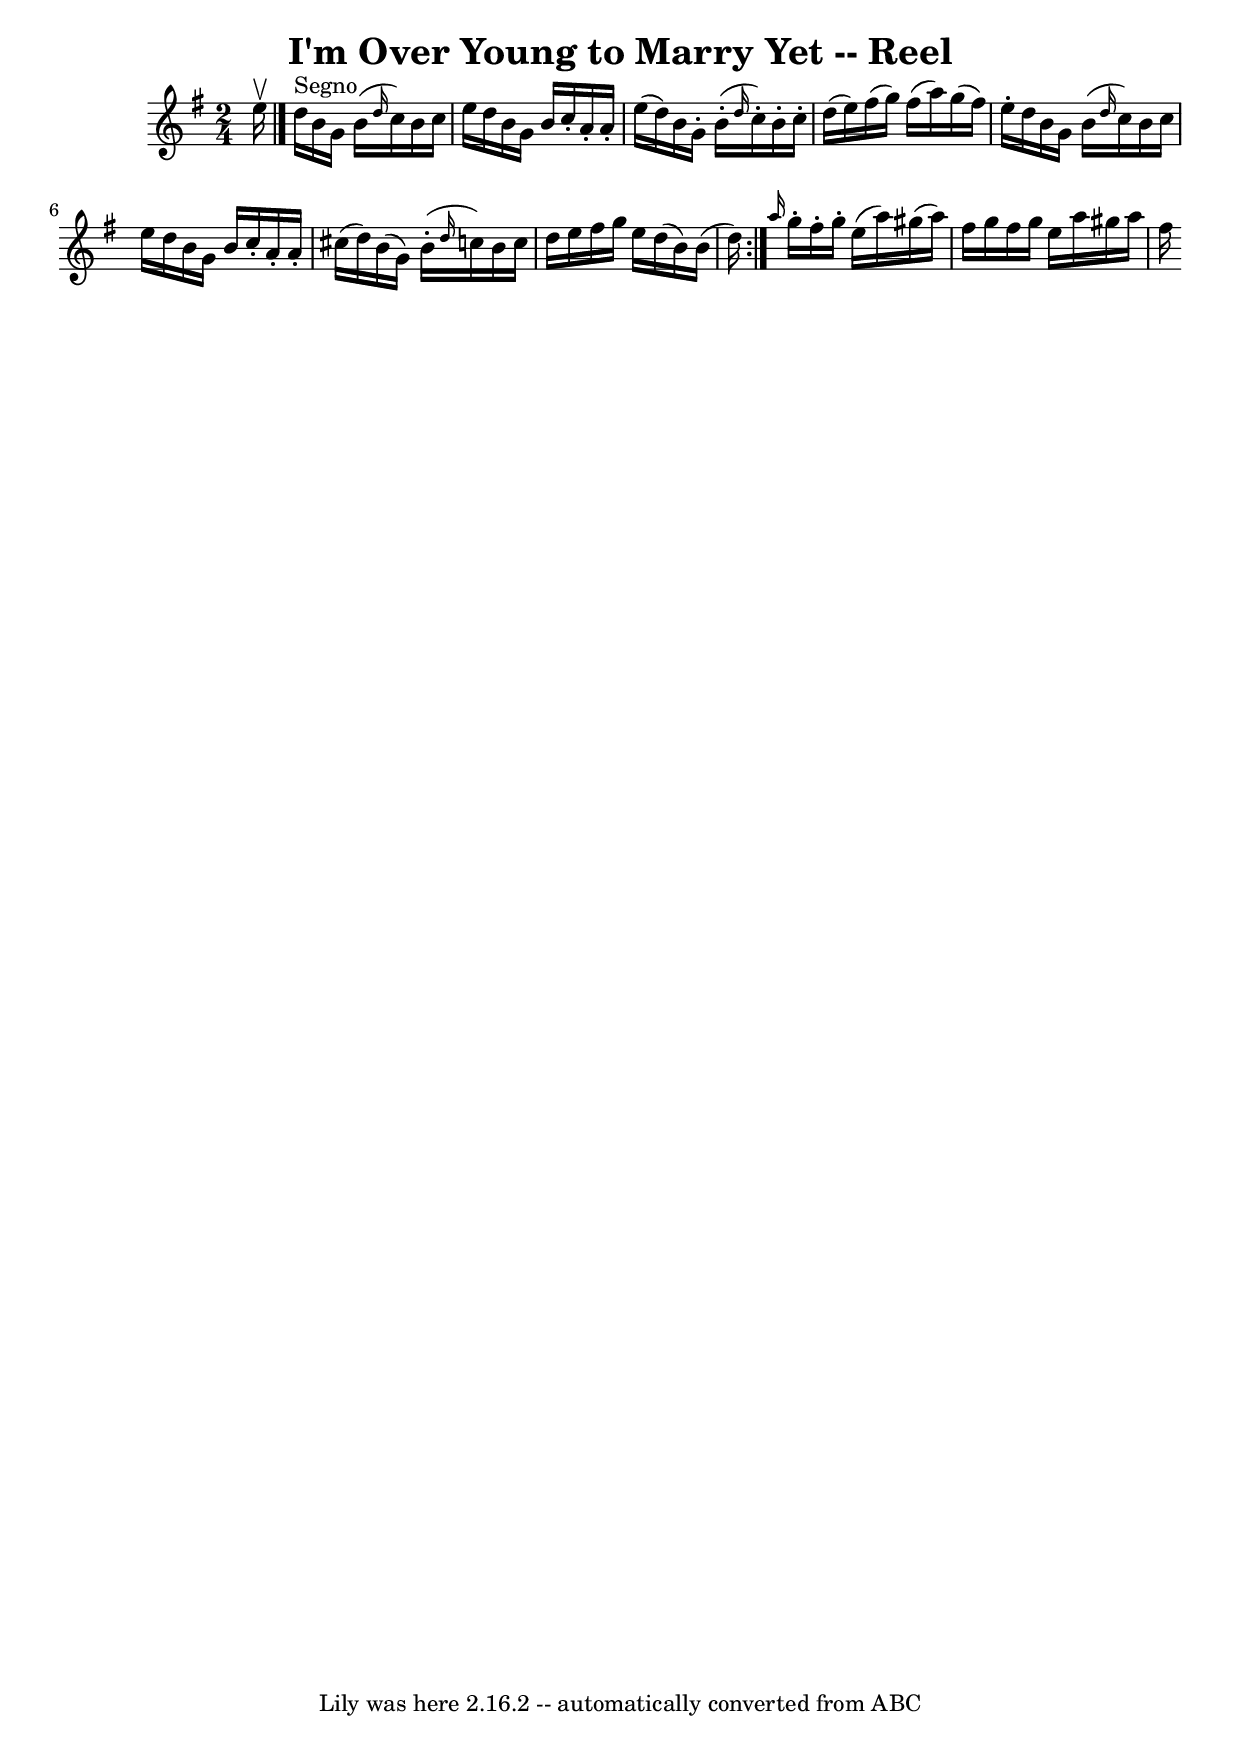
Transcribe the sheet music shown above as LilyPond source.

\version "2.16.2"
\include "Mammoth.ily"
\header {
  %% book = "Ryan's Mammoth Collection"
  crossRefNumber = "1"
  footnotes = ""
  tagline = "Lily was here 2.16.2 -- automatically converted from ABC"
  title = "I'm Over Young to Marry Yet -- Reel"

}
voicedefault =  {



  \repeat volta 2 {

    \time 2/4 
    \key g \major
    e''16^\upbow \bar "|." d''16^"Segno" b'16    
    g'16 b'16 (\grace { d''16  
		      } c''16) b'16 c''16 e''16  
    |
    d''16 b'16 g'16 b'16 c''16-. a'16-. a'16-.   
    e''16 (|
    d''16) b'16 g'16-. b'16 (-.       \grace {    
      d''16  
    } c''16-.) b'16-. c''16-. d''16 (|
    e''16)   
    fis''16 (g''16) fis''16 (a''16) g''16 (fis''16) e''16-. |
    d''16 b'16 g'16 b'16 (\grace { d''16  
				 } c''16-) b'16 c''16 e''16  |
    d''16 b'16 g'16 b'16 c''16-. a'16-. a'16-. cis''16 (|
    d''16) b'16 (g'16)     
    b'16 (-. \grace { d''16  
		    } c''16) b'16 c''16 d''16  |
    
    e''16 fis''16 g''16 e''16 d''16 (b'16) b'16 (d''16) 
  } 
  \grace { a''16  
	 } g''16-. fis''16-. g''16-. e''16 (a''16-) gis''16 (a''16) fis''16 (|
  g''16 fis''16 g''16 
  e''16 a''16 gis''16 a''16 fis''16  |
  

}

\score{
  <<

    \context Staff="default"
    {
      \voicedefault 
      
    }

  >>
  \layout {
    
  }
  \midi {
  }

}
